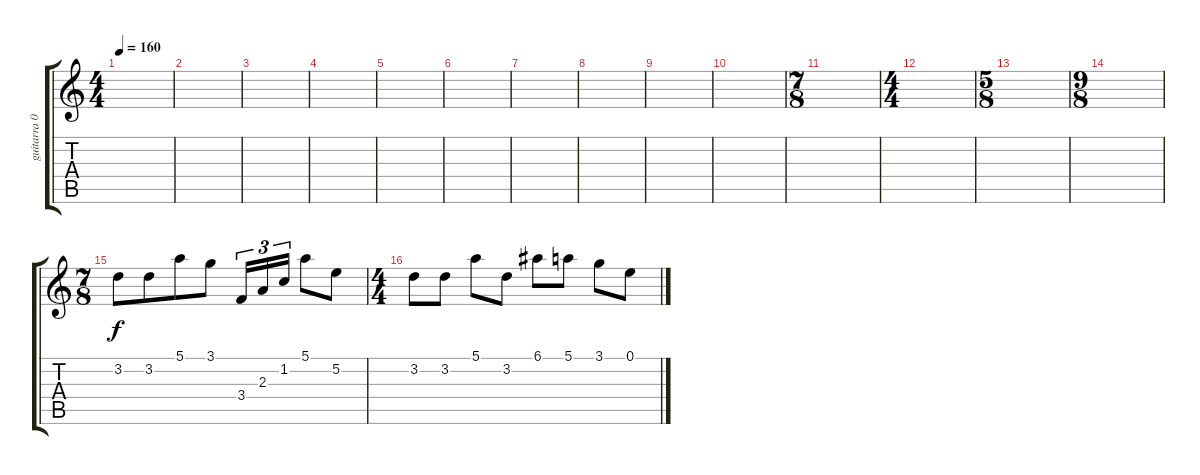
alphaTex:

\track ("guitarra 01" "guitarra 0") {instrument electricguitarclean}
\staff {score tabs}
\tuning (E4 B3 G3 D3 A2 D2) {hide}
\ts (4 4)
\tempo 160
\clef g2
\ks c
|
|
|
|
|
|
|
|
|
|
\ts (7 8)
|
\ts (4 4)
|
\ts (5 8)
|
\ts (9 8)
|
\ts (7 8)
3.2.8{volume 12 instrument distortionguitar} 3.2.8 5.1.8 3.1.8 3.4.16{tu (3 2)} 2.3.16{tu (3 2)} 1.2.16{tu (3 2)} 5.1.8 5.2.8 |
\ts (4 4)
3.2.8 3.2.8 5.1.8 3.2.8 6.1.8 5.1.8 3.1.8 0.1.8
